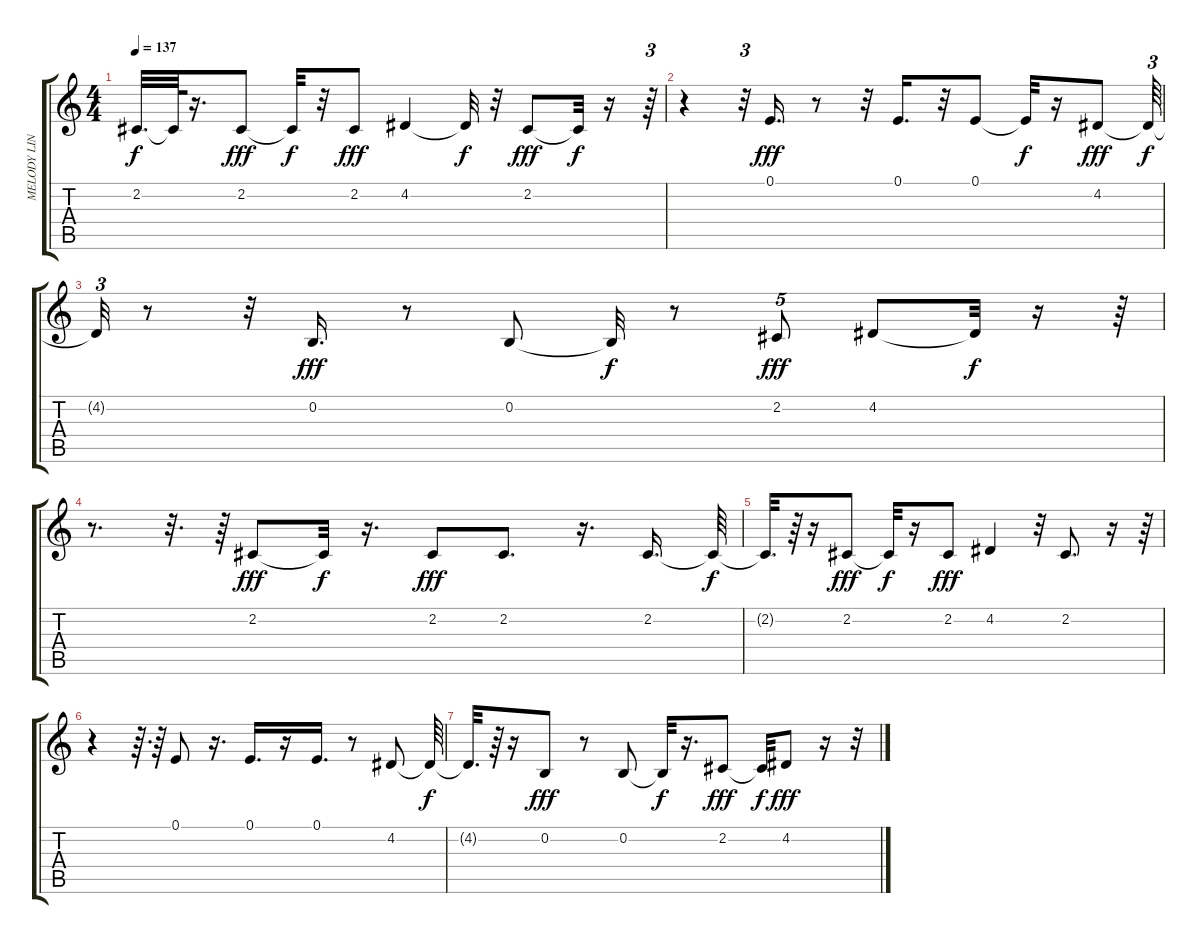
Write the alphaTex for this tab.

\track ("MELODY LINE                             " "MELODY LIN") {instrument voiceoohs}
\staff {score tabs}
\tuning (E4 B3 G3 D3 A2 E2) {hide}
\ts (4 4)
\tempo 137
\clef g2
\ks c
2.2{t}.32{d dy f} 2.2{t}.64 r.16{d} 2.2.8{dy fff} 2.2{t}.32{dy f} r.32 2.2.8{dy fff} 4.2.4 4.2{t}.32{dy f} r.32 2.2.8{dy fff} 2.2{t}.32{dy f} r.16 r.64{tu (3 2)} |
r.4 r.32{tu (3 2)} 0.1.16{d dy fff} r.8 r.32 0.1.16{d} r.32 0.1.8 0.1{t}.32{dy f} r.16 4.2.8{dy fff} 4.2{t}.64{tu (3 2) dy f} |
4.2{t}.32{tu (3 2)} r.8 r.32 0.2.16{d dy fff} r.8 0.2.8 0.2{t}.32{dy f} r.8 2.2.8{tu (5 4) dy fff} 4.2.8 4.2{t}.32{dy f} r.16 r.64 |
r.8{d} r.32{d} r.64 2.2.8{dy fff} 2.2{t}.32{dy f} r.16{d} 2.2.8{dy fff} 2.2.8{d} r.16{d} 2.2.16{d} 2.2{t}.64{dy f} |
2.2{t}.32{d} r.64 r.16 2.2.8{dy fff} 2.2{t}.32{dy f} r.16 2.2.8{dy fff} 4.2.4 r.32 2.2.8{d} r.16 r.64 |
r.4 r.64{d} r.64 0.1.8 r.16{d} 0.1.16{d} r.16 0.1.16{d} r.8 4.2.8 4.2{t}.64{dy f} |
4.2{t}.32{d} r.64 r.16 0.2.8{dy fff} r.8 0.2.8 0.2{t}.32{dy f} r.16{d} 2.2.8{dy fff} 2.2{t}.32{dy f} 4.2.8{dy fff} r.16 r.32
